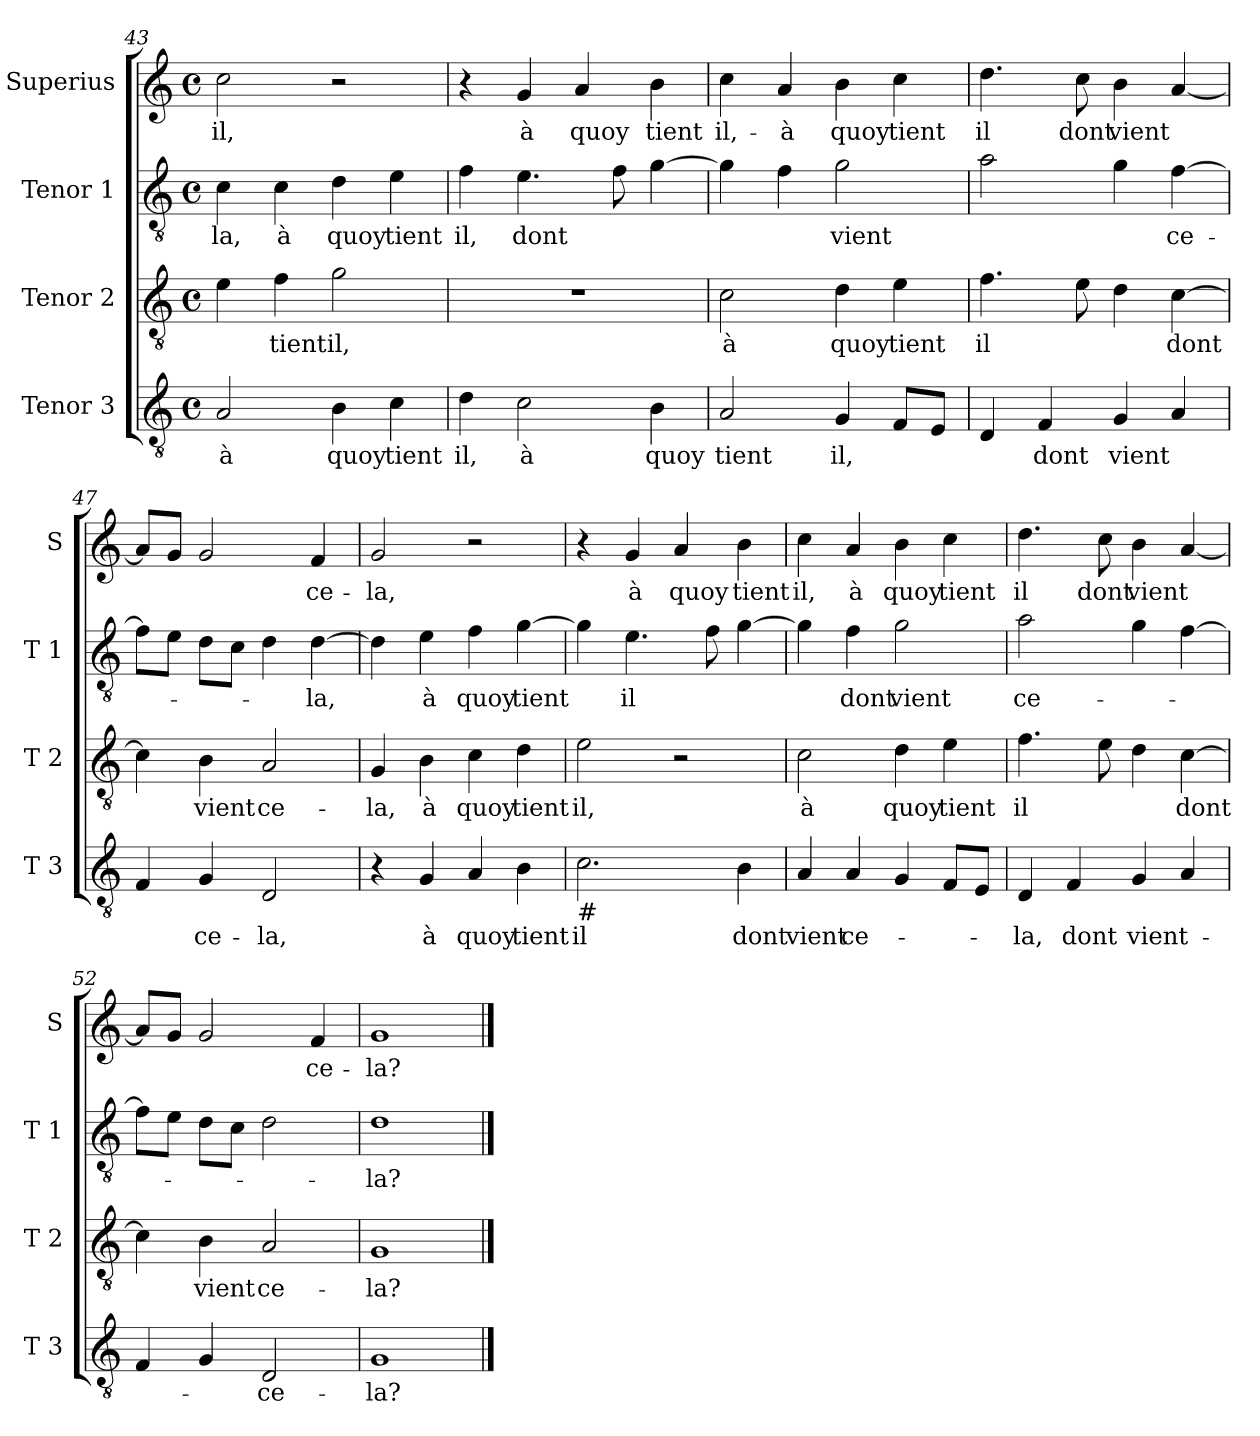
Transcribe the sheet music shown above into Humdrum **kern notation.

**kern	**text	**kern	**text	**kern	**text	**kern	**text
*part4	*part4	*part3	*part3	*part2	*part2	*part1	*part1
*staff4	*staff4	*staff3	*staff3	*staff2	*staff2	*staff1	*staff1
*I"Tenor 3	*	*I"Tenor 2	*	*I"Tenor 1	*	*I"Superius	*
*I'T 3	*	*I'T 2	*	*I'T 1	*	*I'S	*
*clefGv2	*	*clefGv2	*	*clefGv2	*	*clefG2	*
*M4/4	*	*M4/4	*	*M4/4	*	*M4/4	*
*met(c)	*	*met(c)	*	*met(c)	*	*met(c)	*
=43	=43	=43	=43	=43	=43	=43	=43
!	!LO:LY:b	!	!	!	!LO:LY:b	!	!LO:LY:b
2A/	à	4e\	.	4c\	-la,	2cc\	il,
!	!	!	!LO:LY:b	!	!LO:LY:b	!	!
.	.	4f\	tient	4c\	à	.	.
!	!LO:LY:b	!	!LO:LY:b	!	!LO:LY:b	!	!
4B\	quoy	2g\	il,	4d\	quoy	2r	.
!	!LO:LY:b	!	!	!	!LO:LY:b	!	!
4c\	tient	.	.	4e\	tient	.	.
=44	=44	=44	=44	=44	=44	=44	=44
!	!LO:LY:b	!	!	!	!LO:LY:b	!	!
4d\	il,	1r	.	4f\	il,	4r	.
!	!LO:LY:b	!	!	!	!LO:LY:b	!	!LO:LY:b
2c\	à	.	.	4.e\	dont	4g/	à
!	!	!	!	!	!	!	!LO:LY:b
.	.	.	.	.	.	4a/	quoy
.	.	.	.	8f\	.	.	.
!	!LO:LY:b	!	!	!	!	!	!LO:LY:b
4B\	quoy	.	.	[4g\	.	4b\	tient
=45	=45	=45	=45	=45	=45	=45	=45
!	!LO:LY:b	!	!LO:LY:b	!	!	!	!LO:LY:b
2A/	tient	2c\	à	4g\]	.	4cc\	il,-
!	!	!	!	!	!	!	!LO:LY:b
.	.	.	.	4f\	.	4a/	-à
!	!LO:LY:b	!	!LO:LY:b	!	!LO:LY:b	!	!LO:LY:b
4G/	il,	4d\	quoy	2g\	vient	4b\	quoy
!	!	!	!LO:LY:b	!	!	!	!LO:LY:b
8FL	.	4e\	tient	.	.	4cc\	tient
8EJ	.	.	.	.	.	.	.
!!LO:PB:g=z
=46	=46	=46	=46	=46	=46	=46	=46
!	!	!	!LO:LY:b	!	!	!	!LO:LY:b
4D/	.	4.f\	il	2a\	.	4.dd\	il
!	!LO:LY:b	!	!	!	!	!	!
4F/	dont	.	.	.	.	.	.
!	!	!	!	!	!	!	!LO:LY:b
.	.	8e\	.	.	.	8cc\	dont
!	!LO:LY:b	!	!	!	!	!	!LO:LY:b
4G/	vient	4d\	.	4g\	.	4b\	vient
!	!	!	!LO:LY:b	!	!LO:LY:b	!	!
4A/	.	[4c\	dont	[4f\	ce-	[4a/	.
=47	=47	=47	=47	=47	=47	=47	=47
4F/	.	4c\]	.	8fL]	.	8aL]	.
.	.	.	.	8eJ	.	8gJ	.
!	!LO:LY:b	!	!LO:LY:b	!	!	!	!
4G/	ce-	4B\	vient	8dL	.	2g/	.
.	.	.	.	8cJ	.	.	.
!	!LO:LY:b	!	!LO:LY:b	!	!	!	!
2D/	-la,	2A/	ce-	4d\	.	.	.
!	!	!	!	!	!LO:LY:b	!	!LO:LY:b
.	.	.	.	[4d\	-la,	4f/	ce-
=48	=48	=48	=48	=48	=48	=48	=48
!	!	!	!LO:LY:b	!	!	!	!LO:LY:b
4r	.	4G/	-la,	4d\]	.	2g/	-la,
!	!LO:LY:b	!	!LO:LY:b	!	!LO:LY:b	!	!
4G/	à	4B\	à	4e\	à	.	.
!	!LO:LY:b	!	!LO:LY:b	!	!LO:LY:b	!	!
4A/	quoy	4c\	quoy	4f\	quoy	2r	.
!	!LO:LY:b	!	!LO:LY:b	!	!LO:LY:b	!	!
4B\	tient	4d\	tient	[4g\	tient	.	.
=49	=49	=49	=49	=49	=49	=49	=49
!LO:TX:b:t=#	!	!	!	!	!	!	!
!	!LO:LY:b	!	!LO:LY:b	!	!	!	!
2.c\	il	2e\	il,	4g\]	.	4r	.
!	!	!	!	!	!LO:LY:b	!	!LO:LY:b
.	.	.	.	4.e\	il	4g/	à
!	!	!	!	!	!	!	!LO:LY:b
.	.	2r	.	.	.	4a/	quoy
.	.	.	.	8f\	.	.	.
!	!LO:LY:b	!	!	!	!	!	!LO:LY:b
4B\	dont	.	.	[4g\	.	4b\	tient
!!LO:LB:g=z
=50	=50	=50	=50	=50	=50	=50	=50
!	!LO:LY:b	!	!LO:LY:b	!	!	!	!LO:LY:b
4A/	vient	2c\	à	4g\]	.	4cc\	il,
!	!LO:LY:b	!	!	!	!LO:LY:b	!	!LO:LY:b
4A/	ce-	.	.	4f\	dont	4a/	à
!	!	!	!LO:LY:b	!	!LO:LY:b	!	!LO:LY:b
4G/	.	4d\	quoy	2g\	vient	4b\	quoy
!	!	!	!LO:LY:b	!	!	!	!LO:LY:b
8FL	.	4e\	tient	.	.	4cc\	tient
8EJ	.	.	.	.	.	.	.
=51	=51	=51	=51	=51	=51	=51	=51
!	!LO:LY:b	!	!LO:LY:b	!	!LO:LY:b	!	!LO:LY:b
4D/	-la,	4.f\	il	2a\	ce-	4.dd\	il
!	!LO:LY:b	!	!	!	!	!	!
4F/	dont	.	.	.	.	.	.
!	!	!	!	!	!	!	!LO:LY:b
.	.	8e\	.	.	.	8cc\	dont
!	!LO:LY:b	!	!	!	!	!	!LO:LY:b
4G/	vient-	4d\	.	4g\	.	4b\	vient
!	!	!	!LO:LY:b	!	!	!	!
4A/	.	[4c\	dont	[4f\	.	[4a/	.
=52	=52	=52	=52	=52	=52	=52	=52
4F/	.	4c\]	.	8fL]	.	8aL]	.
.	.	.	.	8eJ	.	8gJ	.
!	!	!	!LO:LY:b	!	!	!	!
4G/	.	4B\	vient	8dL	.	2g/	.
.	.	.	.	8cJ	.	.	.
!	!LO:LY:b	!	!LO:LY:b	!	!	!	!
2D/	-ce-	2A/	ce-	2d\	.	.	.
!	!	!	!	!	!	!	!LO:LY:b
.	.	.	.	.	.	4f/	ce-
=53	=53	=53	=53	=53	=53	=53	=53
!	!LO:LY:b	!	!LO:LY:b	!	!LO:LY:b	!	!LO:LY:b
1G	-la?	1G	-la?	1d	-la?	1g	-la?
==	==	==	==	==	==	==	==
*-	*-	*-	*-	*-	*-	*-	*-
